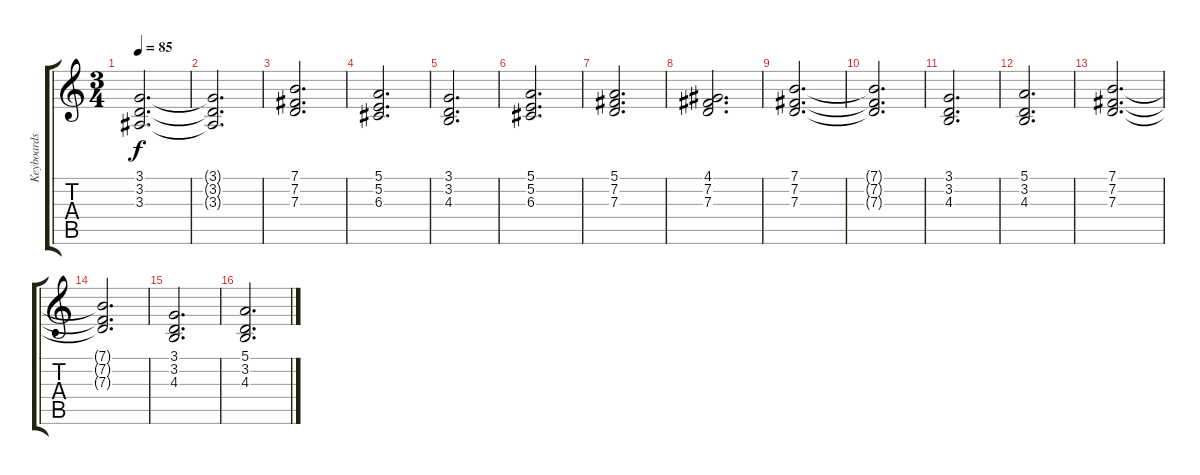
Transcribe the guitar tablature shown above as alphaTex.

\track ("Keyboards" "Keyboards") {instrument drawbarorgan}
\staff {score tabs}
\tuning (E4 B3 G3 D3 A2 E2) {hide}
\ts (3 4)
\tempo 85
\clef g2
\ks c
(3.1 3.2 3.3).2{d dy f} |
(3.1{t} 3.2{t} 3.3{t}).2{d} |
(7.1 7.2 7.3).2{d} |
(5.1 5.2 6.3).2{d} |
(3.1 3.2 4.3).2{d} |
(5.1 5.2 6.3).2{d} |
(5.1 7.2 7.3).2{d} |
(4.1 7.2 7.3).2{d} |
(7.1 7.2 7.3).2{d} |
(7.1{t} 7.2{t} 7.3{t}).2{d} |
(3.1 3.2 4.3).2{d} |
(5.1 3.2 4.3).2{d} |
(7.1 7.2 7.3).2{d} |
(7.1{t} 7.2{t} 7.3{t}).2{d} |
(3.1 3.2 4.3).2{d} |
(5.1 3.2 4.3).2{d}
